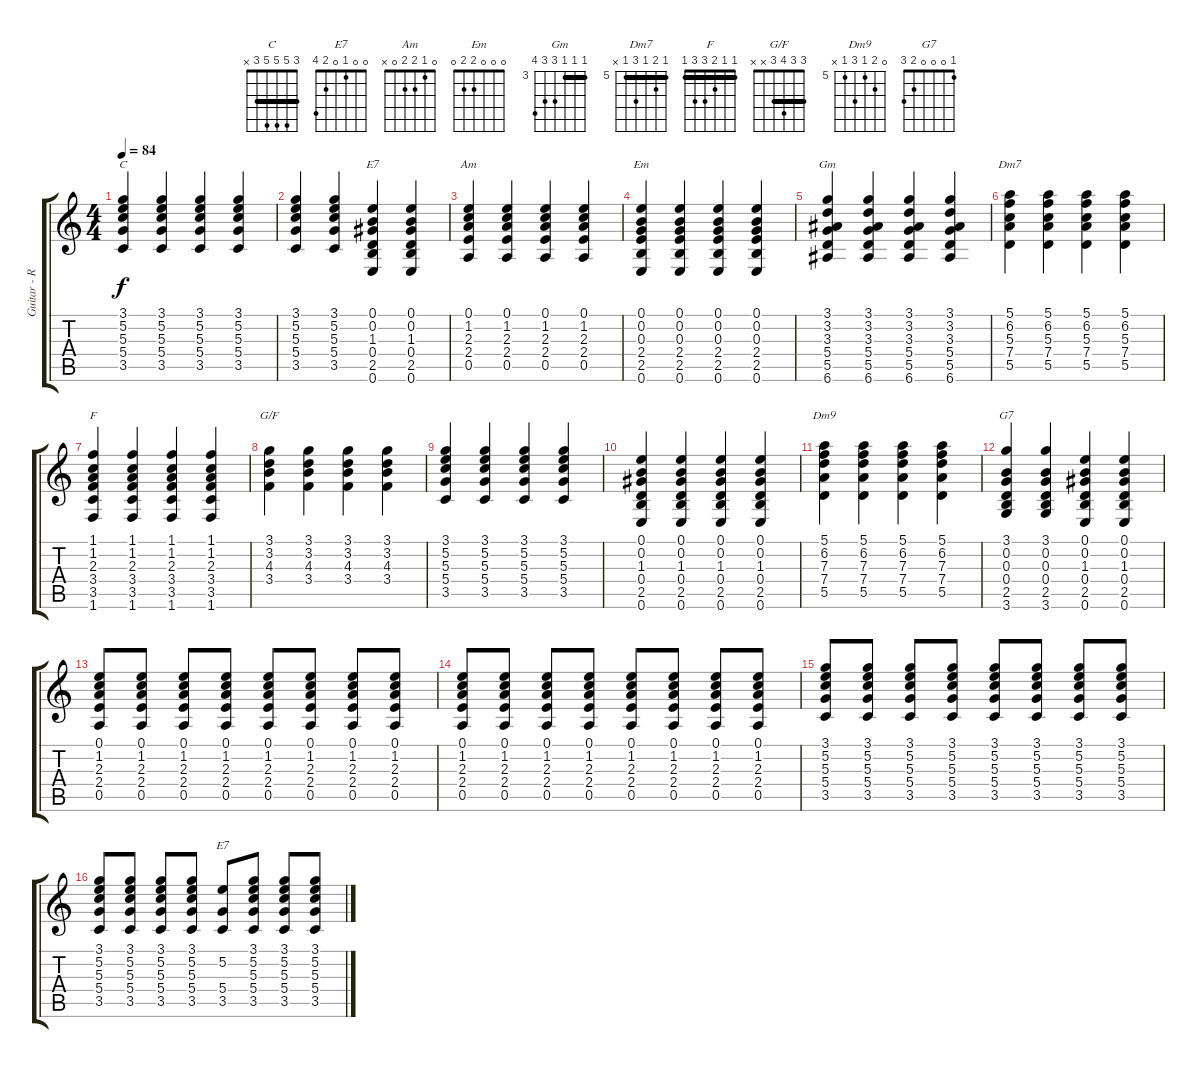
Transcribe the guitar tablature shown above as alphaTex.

\track ("Guitar - Rythm" "Guitar - R") {instrument overdrivenguitar}
\staff {score tabs}
\tuning (E4 B3 G3 D3 A2 E2) {hide}
\chord ("C" 3 5 5 5 3 x) {barre 3}
\chord ("E7" 0 0 1 0 2 0)
\chord ("Am" 0 1 2 2 0 x)
\chord ("Em" 0 0 0 2 2 0)
\chord ("Gm" 3 3 3 5 5 6) {firstfret 3 barre 3}
\chord ("Dm7" 5 6 5 7 5 x) {firstfret 5 barre 5}
\chord ("F" 1 1 2 3 3 1) {barre 1}
\chord ("G/F" 3 3 4 3 x x) {barre 3}
\chord ("Dm9" 0 6 5 7 5 x) {firstfret 5}
\chord ("G7" 1 0 0 0 2 3)
\chord ("E7" 0 0 1 0 2 4)
\ts (4 4)
\tempo 84
\clef g2
\ks c
(3.1 5.2 5.3 5.4 3.5).4{ch "C" dy f} (3.1 5.2 5.3 5.4 3.5).4 (3.1 5.2 5.3 5.4 3.5).4 (3.1 5.2 5.3 5.4 3.5).4 |
(3.1 5.2 5.3 5.4 3.5).4 (3.1 5.2 5.3 5.4 3.5).4 (0.1 0.2 1.3 0.4 2.5 0.6).4{ch "E7"} (0.1 0.2 1.3 0.4 2.5 0.6).4 |
(0.1 1.2 2.3 2.4 0.5).4{ch "Am"} (0.1 1.2 2.3 2.4 0.5).4 (0.1 1.2 2.3 2.4 0.5).4 (0.1 1.2 2.3 2.4 0.5).4 |
(0.1 0.2 0.3 2.4 2.5 0.6).4{ch "Em"} (0.1 0.2 0.3 2.4 2.5 0.6).4 (0.1 0.2 0.3 2.4 2.5 0.6).4 (0.1 0.2 0.3 2.4 2.5 0.6).4 |
(3.1 3.2 3.3 5.4 5.5 6.6).4{ch "Gm"} (3.1 3.2 3.3 5.4 5.5 6.6).4 (3.1 3.2 3.3 5.4 5.5 6.6).4 (3.1 3.2 3.3 5.4 5.5 6.6).4 |
(5.1 6.2 5.3 7.4 5.5).4{ch "Dm7"} (5.1 6.2 5.3 7.4 5.5).4 (5.1 6.2 5.3 7.4 5.5).4 (5.1 6.2 5.3 7.4 5.5).4 |
(1.1 1.2 2.3 3.4 3.5 1.6).4{ch "F"} (1.1 1.2 2.3 3.4 3.5 1.6).4 (1.1 1.2 2.3 3.4 3.5 1.6).4 (1.1 1.2 2.3 3.4 3.5 1.6).4 |
(3.1 3.2 4.3 3.4).4{ch "G/F"} (3.1 3.2 4.3 3.4).4 (3.1 3.2 4.3 3.4).4 (3.1 3.2 4.3 3.4).4 |
(3.1 5.2 5.3 5.4 3.5).4 (3.1 5.2 5.3 5.4 3.5).4 (3.1 5.2 5.3 5.4 3.5).4 (3.1 5.2 5.3 5.4 3.5).4 |
(0.1 0.2 1.3 0.4 2.5 0.6).4 (0.1 0.2 1.3 0.4 2.5 0.6).4 (0.1 0.2 1.3 0.4 2.5 0.6).4 (0.1 0.2 1.3 0.4 2.5 0.6).4 |
(5.1 6.2 7.3 7.4 5.5).4{ch "Dm9"} (5.1 6.2 7.3 7.4 5.5).4 (5.1 6.2 7.3 7.4 5.5).4 (5.1 6.2 7.3 7.4 5.5).4 |
(3.1 0.2 0.3 0.4 2.5 3.6).4{ch "G7"} (3.1 0.2 0.3 0.4 2.5 3.6).4 (0.1 0.2 1.3 0.4 2.5 0.6).4 (0.1 0.2 1.3 0.4 2.5 0.6).4 |
(0.1 1.2 2.3 2.4 0.5).8 (0.1 1.2 2.3 2.4 0.5).8 (0.1 1.2 2.3 2.4 0.5).8 (0.1 1.2 2.3 2.4 0.5).8 (0.1 1.2 2.3 2.4 0.5).8 (0.1 1.2 2.3 2.4 0.5).8 (0.1 1.2 2.3 2.4 0.5).8 (0.1 1.2 2.3 2.4 0.5).8 |
(0.1 1.2 2.3 2.4 0.5).8 (0.1 1.2 2.3 2.4 0.5).8 (0.1 1.2 2.3 2.4 0.5).8 (0.1 1.2 2.3 2.4 0.5).8 (0.1 1.2 2.3 2.4 0.5).8 (0.1 1.2 2.3 2.4 0.5).8 (0.1 1.2 2.3 2.4 0.5).8 (0.1 1.2 2.3 2.4 0.5).8 |
(3.1 5.2 5.3 5.4 3.5).8 (3.1 5.2 5.3 5.4 3.5).8 (3.1 5.2 5.3 5.4 3.5).8 (3.1 5.2 5.3 5.4 3.5).8 (3.1 5.2 5.3 5.4 3.5).8 (3.1 5.2 5.3 5.4 3.5).8 (3.1 5.2 5.3 5.4 3.5).8 (3.1 5.2 5.3 5.4 3.5).8 |
(3.1 5.2 5.3 5.4 3.5).8 (3.1 5.2 5.3 5.4 3.5).8 (3.1 5.2 5.3 5.4 3.5).8 (3.1 5.2 5.3 5.4 3.5).8 (5.2 5.4 3.5).8{ch "E7"} (3.1 5.2 5.3 5.4 3.5).8 (3.1 5.2 5.3 5.4 3.5).8 (3.1 5.2 5.3 5.4 3.5).8
